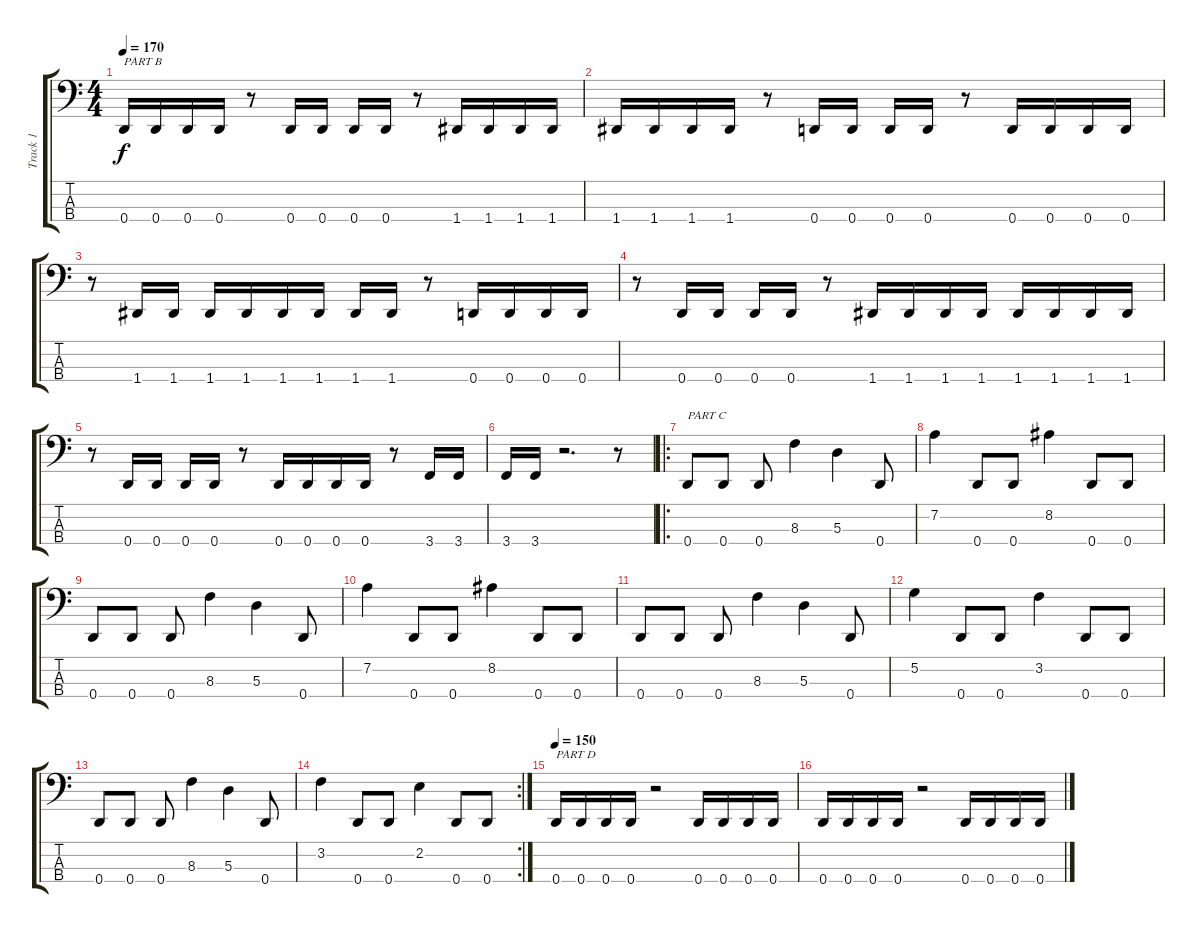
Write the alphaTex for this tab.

\track ("Track 1" "Track 1") {instrument electricbassfinger}
\staff {score tabs}
\tuning (G2 D2 A1 D1) {hide}
\ts (4 4)
\tempo 170
\clef f4
\ks c
0.4.16{txt "PART B" dy f} 0.4.16 0.4.16 0.4.16 r.8 0.4.16 0.4.16 0.4.16 0.4.16 r.8 1.4.16 1.4.16 1.4.16 1.4.16 |
1.4.16 1.4.16 1.4.16 1.4.16 r.8 0.4.16 0.4.16 0.4.16 0.4.16 r.8 0.4.16 0.4.16 0.4.16 0.4.16 |
r.8 1.4.16 1.4.16 1.4.16 1.4.16 1.4.16 1.4.16 1.4.16 1.4.16 r.8 0.4.16 0.4.16 0.4.16 0.4.16 |
r.8 0.4.16 0.4.16 0.4.16 0.4.16 r.8 1.4.16 1.4.16 1.4.16 1.4.16 1.4.16 1.4.16 1.4.16 1.4.16 |
r.8 0.4.16 0.4.16 0.4.16 0.4.16 r.8 0.4.16 0.4.16 0.4.16 0.4.16 r.8 3.4.16 3.4.16 |
3.4.16 3.4.16 r.2{d} r.8 |
\ro
0.4.8{txt "PART C"} 0.4.8 0.4.8 8.3.4 5.3.4 0.4.8 |
7.2.4 0.4.8 0.4.8 8.2.4 0.4.8 0.4.8 |
0.4.8 0.4.8 0.4.8 8.3.4 5.3.4 0.4.8 |
7.2.4 0.4.8 0.4.8 8.2.4 0.4.8 0.4.8 |
0.4.8 0.4.8 0.4.8 8.3.4 5.3.4 0.4.8 |
5.2.4 0.4.8 0.4.8 3.2.4 0.4.8 0.4.8 |
0.4.8 0.4.8 0.4.8 8.3.4 5.3.4 0.4.8 |
\rc 2
3.2.4 0.4.8 0.4.8 2.2.4 0.4.8 0.4.8 |
\tempo 150
0.4.16{txt "PART D"} 0.4.16 0.4.16 0.4.16 r.2 0.4.16 0.4.16 0.4.16 0.4.16 |
0.4.16 0.4.16 0.4.16 0.4.16 r.2 0.4.16 0.4.16 0.4.16 0.4.16
